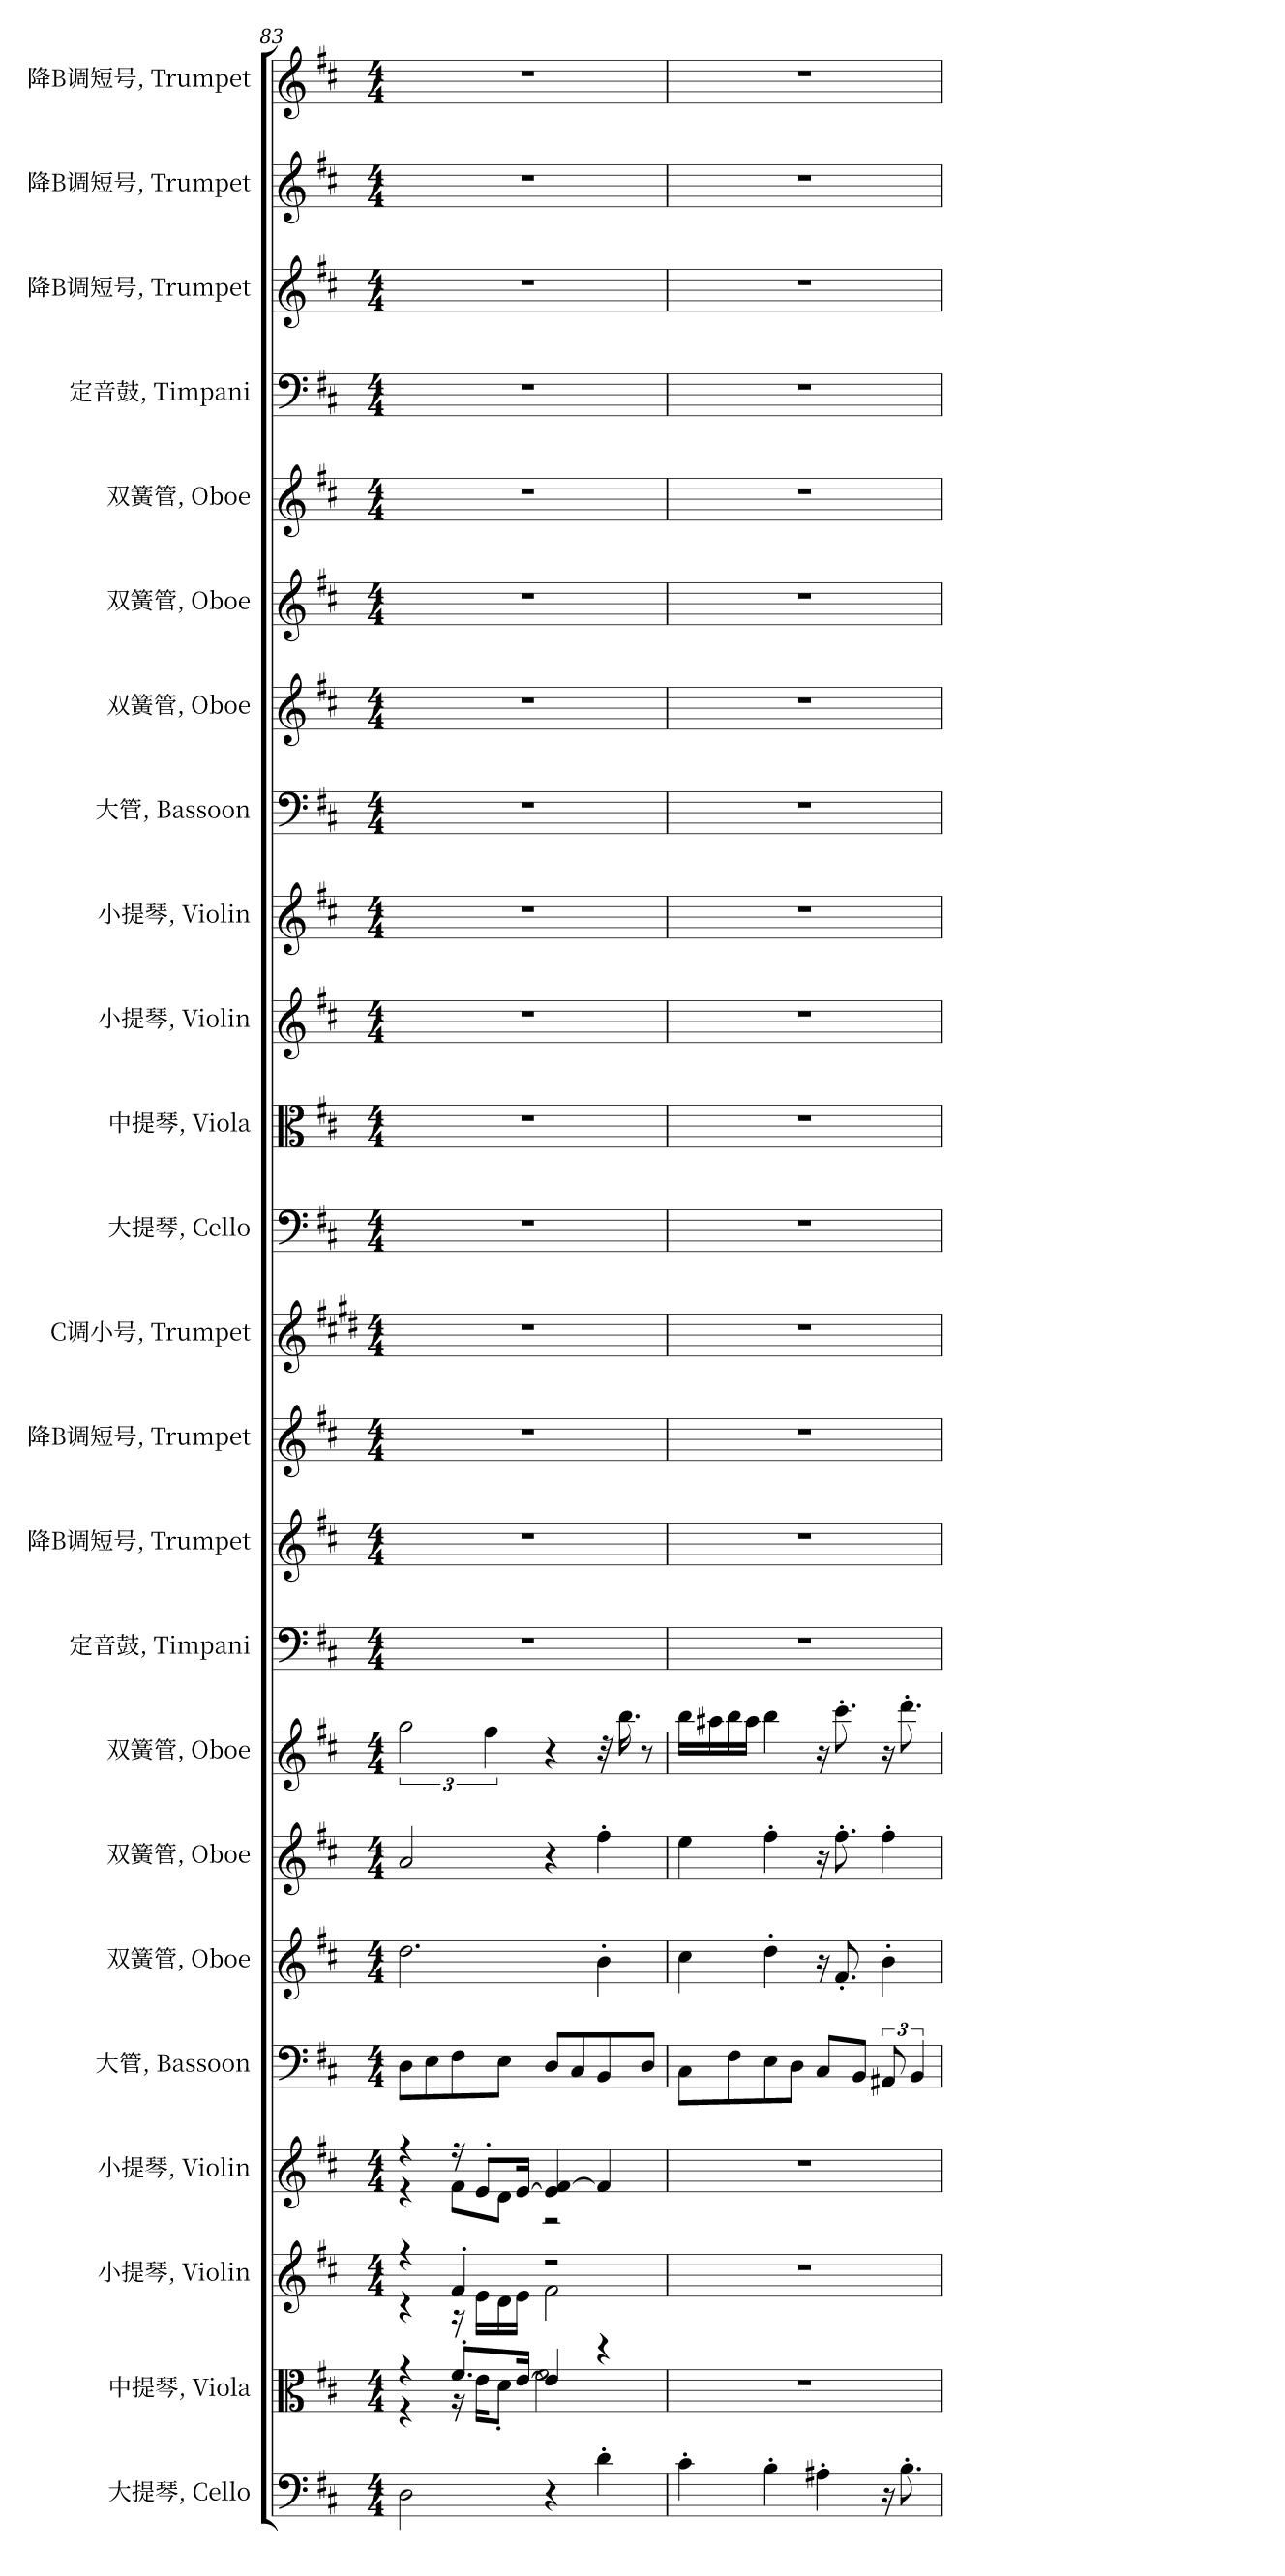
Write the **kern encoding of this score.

**kern	**kern	**kern	**kern	**kern	**kern	**kern	**kern	**kern	**kern	**kern	**kern	**kern	**kern	**kern	**kern	**kern	**kern	**kern	**kern	**kern	**kern	**kern	**kern
*part24	*part23	*part22	*part21	*part20	*part19	*part18	*part17	*part16	*part15	*part14	*part13	*part12	*part11	*part10	*part9	*part8	*part7	*part6	*part5	*part4	*part3	*part2	*part1
*staff24	*staff23	*staff22	*staff21	*staff20	*staff19	*staff18	*staff17	*staff16	*staff15	*staff14	*staff13	*staff12	*staff11	*staff10	*staff9	*staff8	*staff7	*staff6	*staff5	*staff4	*staff3	*staff2	*staff1
*I"大提琴, Cello	*I"中提琴, Viola	*I"小提琴, Violin	*I"小提琴, Violin	*I"大管, Bassoon	*I"双簧管, Oboe	*I"双簧管, Oboe	*I"双簧管, Oboe	*I"定音鼓, Timpani	*I"降B调短号, Trumpet	*I"降B调短号, Trumpet	*I"C调小号, Trumpet	*I"大提琴, Cello	*I"中提琴, Viola	*I"小提琴, Violin	*I"小提琴, Violin	*I"大管, Bassoon	*I"双簧管, Oboe	*I"双簧管, Oboe	*I"双簧管, Oboe	*I"定音鼓, Timpani	*I"降B调短号, Trumpet	*I"降B调短号, Trumpet	*I"降B调短号, Trumpet
*	*I'Vla.	*I'Vln.	*I'Vln.	*I'Bsn.	*I'Ob.	*I'Ob.	*I'Ob.	*I'Timp.	*	*	*I'C Tpt.	*	*I'Vla.	*I'Vln.	*I'Vln.	*I'Bsn.	*I'Ob.	*I'Ob.	*I'Ob.	*I'Timp.	*	*	*
*clefF4	*clefC3	*clefG2	*clefG2	*clefF4	*clefG2	*clefG2	*clefG2	*clefF4	*clefG2	*clefG2	*clefG2	*clefF4	*clefC3	*clefG2	*clefG2	*clefF4	*clefG2	*clefG2	*clefG2	*clefF4	*clefG2	*clefG2	*clefG2
*	*	*	*	*	*	*	*	*	*ITrd1c2	*ITrd1c2	*ITrd1c2	*	*	*	*	*	*	*	*	*	*ITrd1c2	*ITrd1c2	*ITrd1c2
*k[f#c#]	*k[f#c#]	*k[f#c#]	*k[f#c#]	*k[f#c#]	*k[f#c#]	*k[f#c#]	*k[f#c#]	*k[f#c#]	*k[]	*k[]	*k[f#c#]	*k[f#c#]	*k[f#c#]	*k[f#c#]	*k[f#c#]	*k[f#c#]	*k[f#c#]	*k[f#c#]	*k[f#c#]	*k[f#c#]	*k[]	*k[]	*k[]
*M4/4	*M4/4	*M4/4	*M4/4	*M4/4	*M4/4	*M4/4	*M4/4	*M4/4	*M4/4	*M4/4	*M4/4	*M4/4	*M4/4	*M4/4	*M4/4	*M4/4	*M4/4	*M4/4	*M4/4	*M4/4	*M4/4	*M4/4	*M4/4
=83	=83	=83	=83	=83	=83	=83	=83	=83	=83	=83	=83	=83	=83	=83	=83	=83	=83	=83	=83	=83	=83	=83	=83
*	*^	*^	*^	*	*	*	*	*	*	*	*	*	*	*	*	*	*	*	*	*	*	*	*
2D\	4r	4r	4r	4r	4r	4r	8D\L	2.dd\	2a/	3gg\	1r	1r	1r	1r	1r	1r	1r	1r	1r	1r	1r	1r	1r	1r	1r	1r
.	.	.	.	.	.	.	8E\	.	.	.	.	.	.	.	.	.	.	.	.	.	.	.	.	.	.	.
.	8.f#'/L	16r	4f#'/	16r	16r	8f#\L	8F#\	.	.	.	.	.	.	.	.	.	.	.	.	.	.	.	.	.	.	.
.	.	16e\KL	.	16e\LL	8e'/L	.	.	.	.	.	.	.	.	.	.	.	.	.	.	.	.	.	.	.	.	.
.	.	.	.	.	.	.	.	.	.	6ff#\	.	.	.	.	.	.	.	.	.	.	.	.	.	.	.	.
.	.	8d'\J	.	16d\	.	8d\J	8E\J	.	.	.	.	.	.	.	.	.	.	.	.	.	.	.	.	.	.	.
.	[16e/Jk	.	.	16e\JJ	[16e/Jk	.	.	.	.	.	.	.	.	.	.	.	.	.	.	.	.	.	.	.	.	.
4r	4e/]	2f#\	2r	2f#\	4e/] [4f#/	2r	8D/L	.	4r	4r	.	.	.	.	.	.	.	.	.	.	.	.	.	.	.	.
.	.	.	.	.	.	.	8C#/	.	.	.	.	.	.	.	.	.	.	.	.	.	.	.	.	.	.	.
4d'\	4r	.	.	.	4f#/]	.	8BB/	4b'\	4ff#'\	32r	.	.	.	.	.	.	.	.	.	.	.	.	.	.	.	.
.	.	.	.	.	.	.	.	.	.	16.bb\	.	.	.	.	.	.	.	.	.	.	.	.	.	.	.	.
.	.	.	.	.	.	.	8D/J	.	.	8r	.	.	.	.	.	.	.	.	.	.	.	.	.	.	.	.
*	*v	*v	*	*	*v	*v	*	*	*	*	*	*	*	*	*	*	*	*	*	*	*	*	*	*	*	*
*	*	*v	*v	*	*	*	*	*	*	*	*	*	*	*	*	*	*	*	*	*	*	*	*	*
!!LO:PB:g=z
=84	=84	=84	=84	=84	=84	=84	=84	=84	=84	=84	=84	=84	=84	=84	=84	=84	=84	=84	=84	=84	=84	=84	=84
4c#'\	1r	1r	1r	8C#\L	4cc#\	4ee\	16bb\LL	1r	1r	1r	1r	1r	1r	1r	1r	1r	1r	1r	1r	1r	1r	1r	1r
.	.	.	.	.	.	.	16aa#X\	.	.	.	.	.	.	.	.	.	.	.	.	.	.	.	.
.	.	.	.	8F#\	.	.	16bb\	.	.	.	.	.	.	.	.	.	.	.	.	.	.	.	.
.	.	.	.	.	.	.	16aa#\JJ	.	.	.	.	.	.	.	.	.	.	.	.	.	.	.	.
4B'\	.	.	.	8E\	4dd'\	4ff#'\	4bb\	.	.	.	.	.	.	.	.	.	.	.	.	.	.	.	.
.	.	.	.	8D\J	.	.	.	.	.	.	.	.	.	.	.	.	.	.	.	.	.	.	.
4A#X'\	.	.	.	8C#/L	16r	16r	16r	.	.	.	.	.	.	.	.	.	.	.	.	.	.	.	.
.	.	.	.	.	8.f#'/	8.ff#'\	8.ccc#'\	.	.	.	.	.	.	.	.	.	.	.	.	.	.	.	.
.	.	.	.	8BB/J	.	.	.	.	.	.	.	.	.	.	.	.	.	.	.	.	.	.	.
16r	.	.	.	12AA#X/	4b'\	4ff#'\	16r	.	.	.	.	.	.	.	.	.	.	.	.	.	.	.	.
8.B'\	.	.	.	.	.	.	8.ddd'\	.	.	.	.	.	.	.	.	.	.	.	.	.	.	.	.
.	.	.	.	6BB/	.	.	.	.	.	.	.	.	.	.	.	.	.	.	.	.	.	.	.
=	=	=	=	=	=	=	=	=	=	=	=	=	=	=	=	=	=	=	=	=	=	=	=
*-	*-	*-	*-	*-	*-	*-	*-	*-	*-	*-	*-	*-	*-	*-	*-	*-	*-	*-	*-	*-	*-	*-	*-
